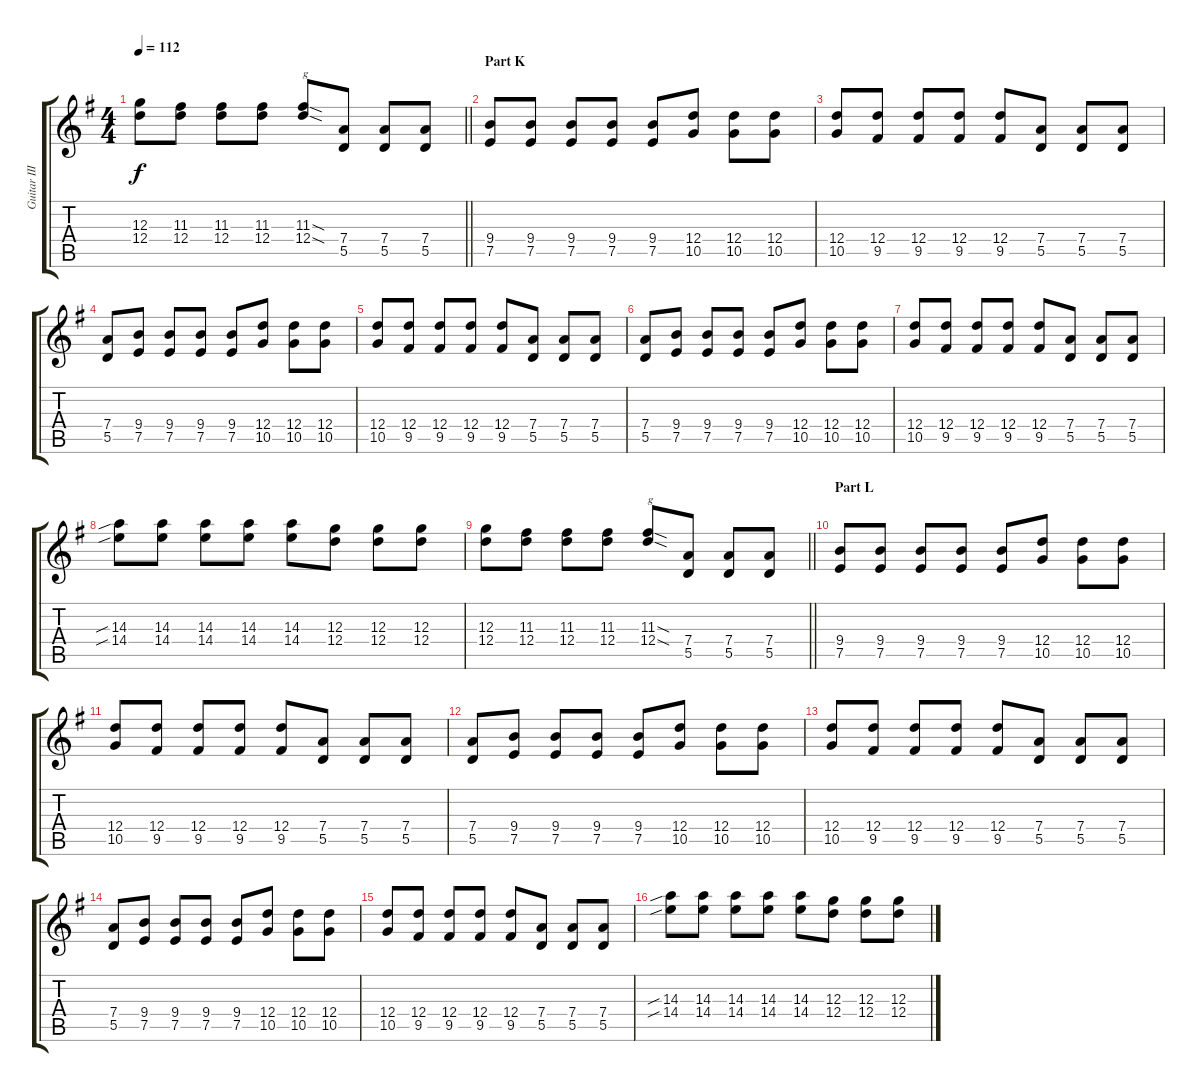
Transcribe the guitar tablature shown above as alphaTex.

\track ("Guitar III (Inoran)" "Guitar III") {instrument electricguitarclean}
\staff {score tabs}
\tuning (E4 B3 G3 D3 A2 E2) {hide}
\ts (4 4)
\tempo 112
\clef g2
\barLineRight lightlight
\ks g
(12.3 12.4).8{dy f} (11.3 12.4).8 (11.3 12.4).8 (11.3 12.4).8 (11.3{sod} 12.4{sod}).8{txt "g"} (7.4 5.5).8 (7.4 5.5).8 (7.4 5.5).8 |
\section ("" "Part K")
(9.4 7.5).8 (9.4 7.5).8 (9.4 7.5).8 (9.4 7.5).8 (9.4 7.5).8 (12.4 10.5).8 (12.4 10.5).8 (12.4 10.5).8 |
(12.4 10.5).8 (12.4 9.5).8 (12.4 9.5).8 (12.4 9.5).8 (12.4 9.5).8 (7.4 5.5).8 (7.4 5.5).8 (7.4 5.5).8 |
(7.4 5.5).8 (9.4 7.5).8 (9.4 7.5).8 (9.4 7.5).8 (9.4 7.5).8 (12.4 10.5).8 (12.4 10.5).8 (12.4 10.5).8 |
(12.4 10.5).8 (12.4 9.5).8 (12.4 9.5).8 (12.4 9.5).8 (12.4 9.5).8 (7.4 5.5).8 (7.4 5.5).8 (7.4 5.5).8 |
(7.4 5.5).8 (9.4 7.5).8 (9.4 7.5).8 (9.4 7.5).8 (9.4 7.5).8 (12.4 10.5).8 (12.4 10.5).8 (12.4 10.5).8 |
(12.4 10.5).8 (12.4 9.5).8 (12.4 9.5).8 (12.4 9.5).8 (12.4 9.5).8 (7.4 5.5).8 (7.4 5.5).8 (7.4 5.5).8 |
(14.3{sib} 14.4{sib}).8 (14.3 14.4).8 (14.3 14.4).8 (14.3 14.4).8 (14.3 14.4).8 (12.3 12.4).8 (12.3 12.4).8 (12.3 12.4).8 |
\barLineRight lightlight
(12.3 12.4).8 (11.3 12.4).8 (11.3 12.4).8 (11.3 12.4).8 (11.3{sod} 12.4{sod}).8{txt "g"} (7.4 5.5).8 (7.4 5.5).8 (7.4 5.5).8 |
\section ("" "Part L")
(9.4 7.5).8 (9.4 7.5).8 (9.4 7.5).8 (9.4 7.5).8 (9.4 7.5).8 (12.4 10.5).8 (12.4 10.5).8 (12.4 10.5).8 |
(12.4 10.5).8 (12.4 9.5).8 (12.4 9.5).8 (12.4 9.5).8 (12.4 9.5).8 (7.4 5.5).8 (7.4 5.5).8 (7.4 5.5).8 |
(7.4 5.5).8 (9.4 7.5).8 (9.4 7.5).8 (9.4 7.5).8 (9.4 7.5).8 (12.4 10.5).8 (12.4 10.5).8 (12.4 10.5).8 |
(12.4 10.5).8 (12.4 9.5).8 (12.4 9.5).8 (12.4 9.5).8 (12.4 9.5).8 (7.4 5.5).8 (7.4 5.5).8 (7.4 5.5).8 |
(7.4 5.5).8 (9.4 7.5).8 (9.4 7.5).8 (9.4 7.5).8 (9.4 7.5).8 (12.4 10.5).8 (12.4 10.5).8 (12.4 10.5).8 |
(12.4 10.5).8 (12.4 9.5).8 (12.4 9.5).8 (12.4 9.5).8 (12.4 9.5).8 (7.4 5.5).8 (7.4 5.5).8 (7.4 5.5).8 |
(14.3{sib} 14.4{sib}).8 (14.3 14.4).8 (14.3 14.4).8 (14.3 14.4).8 (14.3 14.4).8 (12.3 12.4).8 (12.3 12.4).8 (12.3 12.4).8
